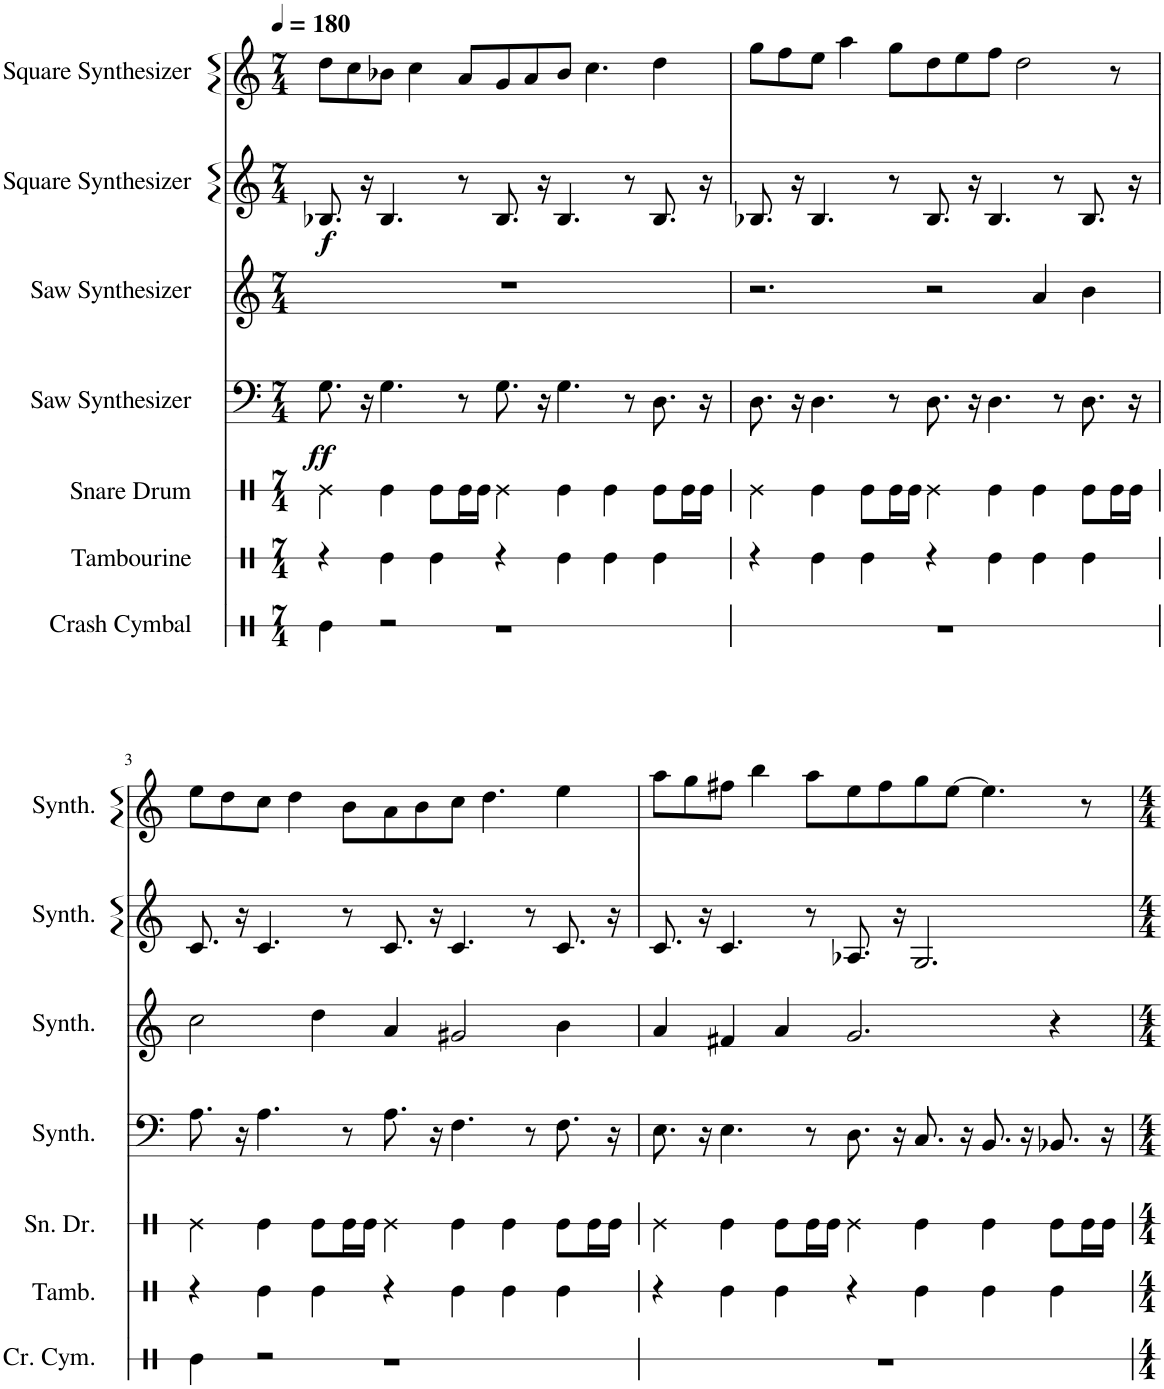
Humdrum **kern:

**kern	**kern	**kern	**kern	**dynam	**kern	**kern	**dynam	**kern
*part7	*part6	*part5	*part4	*part4	*part3	*part2	*part2	*part1
*staff7	*staff6	*staff5	*staff4	*staff4	*staff3	*staff2	*staff2	*staff1
*I"Crash Cymbal	*I"Tambourine	*I"Snare Drum	*I"Saw Synthesizer	*	*I"Saw Synthesizer	*I"Square Synthesizer	*	*I"Square Synthesizer
*I'Cr. Cym.	*I'Tamb.	*I'Sn. Dr.	*I'Synth.	*	*I'Synth.	*I'Synth.	*	*I'Synth.
*stria1	*stria1	*stria1	*	*	*	*	*	*
*clefX	*clefX	*clefX	*clefF4	*	*clefG2	*clefG2	*	*clefG2
*k[]	*k[]	*k[]	*k[]	*	*k[]	*k[]	*	*k[]
*M7/4	*M7/4	*M7/4	*M7/4	*	*M7/4	*M7/4	*	*M7/4
*MM180	*MM180	*MM180	*MM180	*	*MM180	*MM180	*	*MM180
=1	=1	=1	=1	=1	=1	=1	=1	=1
!	!	!	!	!LO:DY:b	!	!	!LO:DY:b	!
4Re\	4r	4Re\	8.G\	ff	1..r	8.B-X/	f	8dd\L
.	.	.	.	.	.	.	.	8cc\
.	.	.	16r	.	.	16r	.	.
2r	4Re\	4Re\	4.G\	.	.	4.B-/	.	8b-X\J
.	.	.	.	.	.	.	.	4cc\
.	4Re\	8Re\L	.	.	.	.	.	.
.	.	16Re\L	8r	.	.	8r	.	8a/L
.	.	16Re\JJ	.	.	.	.	.	.
1r	4r	4Re\	8.G\	.	.	8.B-/	.	8g/
.	.	.	.	.	.	.	.	8a/
.	.	.	16r	.	.	16r	.	.
.	4Re\	4Re\	4.G\	.	.	4.B-/	.	8b-/J
.	.	.	.	.	.	.	.	4.cc\
.	4Re\	4Re\	.	.	.	.	.	.
.	.	.	8r	.	.	8r	.	.
.	4Re\	8Re\L	8.D\	.	.	8.B-/	.	4dd\
.	.	16Re\L	.	.	.	.	.	.
.	.	16Re\JJ	16r	.	.	16r	.	.
=2	=2	=2	=2	=2	=2	=2	=2	=2
1..r	4r	4Re\	8.D\	.	2.r	8.B-X/	.	8gg\L
.	.	.	.	.	.	.	.	8ff\
.	.	.	16r	.	.	16r	.	.
.	4Re\	4Re\	4.D\	.	.	4.B-/	.	8ee\J
.	.	.	.	.	.	.	.	4aa\
.	4Re\	8Re\L	.	.	.	.	.	.
.	.	16Re\L	8r	.	.	8r	.	8gg\L
.	.	16Re\JJ	.	.	.	.	.	.
.	4r	4Re\	8.D\	.	2r	8.B-/	.	8dd\
.	.	.	.	.	.	.	.	8ee\
.	.	.	16r	.	.	16r	.	.
.	4Re\	4Re\	4.D\	.	.	4.B-/	.	8ff\J
.	.	.	.	.	.	.	.	2dd\
.	4Re\	4Re\	.	.	4a/	.	.	.
.	.	.	8r	.	.	8r	.	.
.	4Re\	8Re\L	8.D\	.	4b\	8.B-/	.	.
.	.	16Re\L	.	.	.	.	.	8r
.	.	16Re\JJ	16r	.	.	16r	.	.
!!LO:LB:g=z
=3	=3	=3	=3	=3	=3	=3	=3	=3
4Re\	4r	4Re\	8.A\	.	2cc\	8.c/	.	8ee\L
.	.	.	.	.	.	.	.	8dd\
.	.	.	16r	.	.	16r	.	.
2r	4Re\	4Re\	4.A\	.	.	4.c/	.	8cc\J
.	.	.	.	.	.	.	.	4dd\
.	4Re\	8Re\L	.	.	4dd\	.	.	.
.	.	16Re\L	8r	.	.	8r	.	8b\L
.	.	16Re\JJ	.	.	.	.	.	.
1r	4r	4Re\	8.A\	.	4a/	8.c/	.	8a\
.	.	.	.	.	.	.	.	8b\
.	.	.	16r	.	.	16r	.	.
.	4Re\	4Re\	4.F\	.	2g#X/	4.c/	.	8cc\J
.	.	.	.	.	.	.	.	4.dd\
.	4Re\	4Re\	.	.	.	.	.	.
.	.	.	8r	.	.	8r	.	.
.	4Re\	8Re\L	8.F\	.	4b\	8.c/	.	4ee\
.	.	16Re\L	.	.	.	.	.	.
.	.	16Re\JJ	16r	.	.	16r	.	.
=4	=4	=4	=4	=4	=4	=4	=4	=4
1..r	4r	4Re\	8.E\	.	4a/	8.c/	.	8aa\L
.	.	.	.	.	.	.	.	8gg\
.	.	.	16r	.	.	16r	.	.
.	4Re\	4Re\	4.E\	.	4f#X/	4.c/	.	8ff#X\J
.	.	.	.	.	.	.	.	4bb\
.	4Re\	8Re\L	.	.	4a/	.	.	.
.	.	16Re\L	8r	.	.	8r	.	8aa\L
.	.	16Re\JJ	.	.	.	.	.	.
.	4r	4Re\	8.D\	.	2.g/	8.A-X/	.	8ee\
.	.	.	.	.	.	.	.	8ff#\
.	.	.	16r	.	.	16r	.	.
.	4Re\	4Re\	8.C/	.	.	2.G/	.	8gg\
.	.	.	.	.	.	.	.	[8ee\J
.	.	.	16r	.	.	.	.	.
.	4Re\	4Re\	8.BB/	.	.	.	.	4.ee\]
.	.	.	16r	.	.	.	.	.
.	4Re\	8Re\L	8.BB-X/	.	4r	.	.	.
.	.	16Re\L	.	.	.	.	.	8r
.	.	16Re\JJ	16r	.	.	.	.	.
=	=	=	=	=	=	=	=	=
*-	*-	*-	*-	*-	*-	*-	*-	*-
